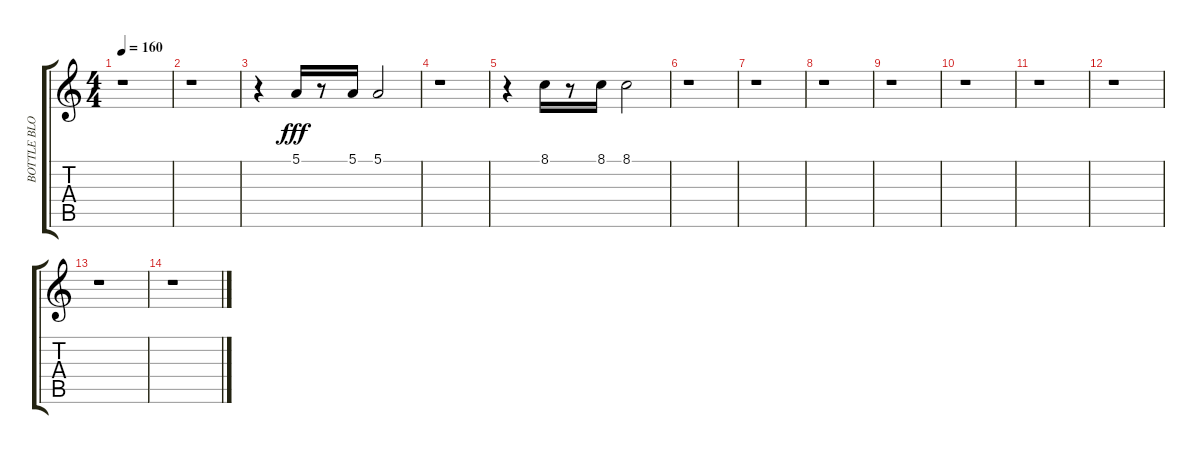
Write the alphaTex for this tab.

\track ("BOTTLE BLOW" "BOTTLE BLO") {instrument blownbottle}
\staff {score tabs}
\tuning (E4 B3 G3 D3 A2 E2) {hide}
\ts (4 4)
\tempo 160
\clef g2
\ks c
r.1{dy f} |
r.1 |
r.4 5.1.16{dy fff volume 13} r.8 5.1.16 5.1.2 |
r.1 |
r.4 8.1.16 r.8 8.1.16 8.1.2 |
r.1 |
r.1 |
r.1 |
r.1 |
r.1 |
r.1 |
r.1 |
r.1 |
r.1
